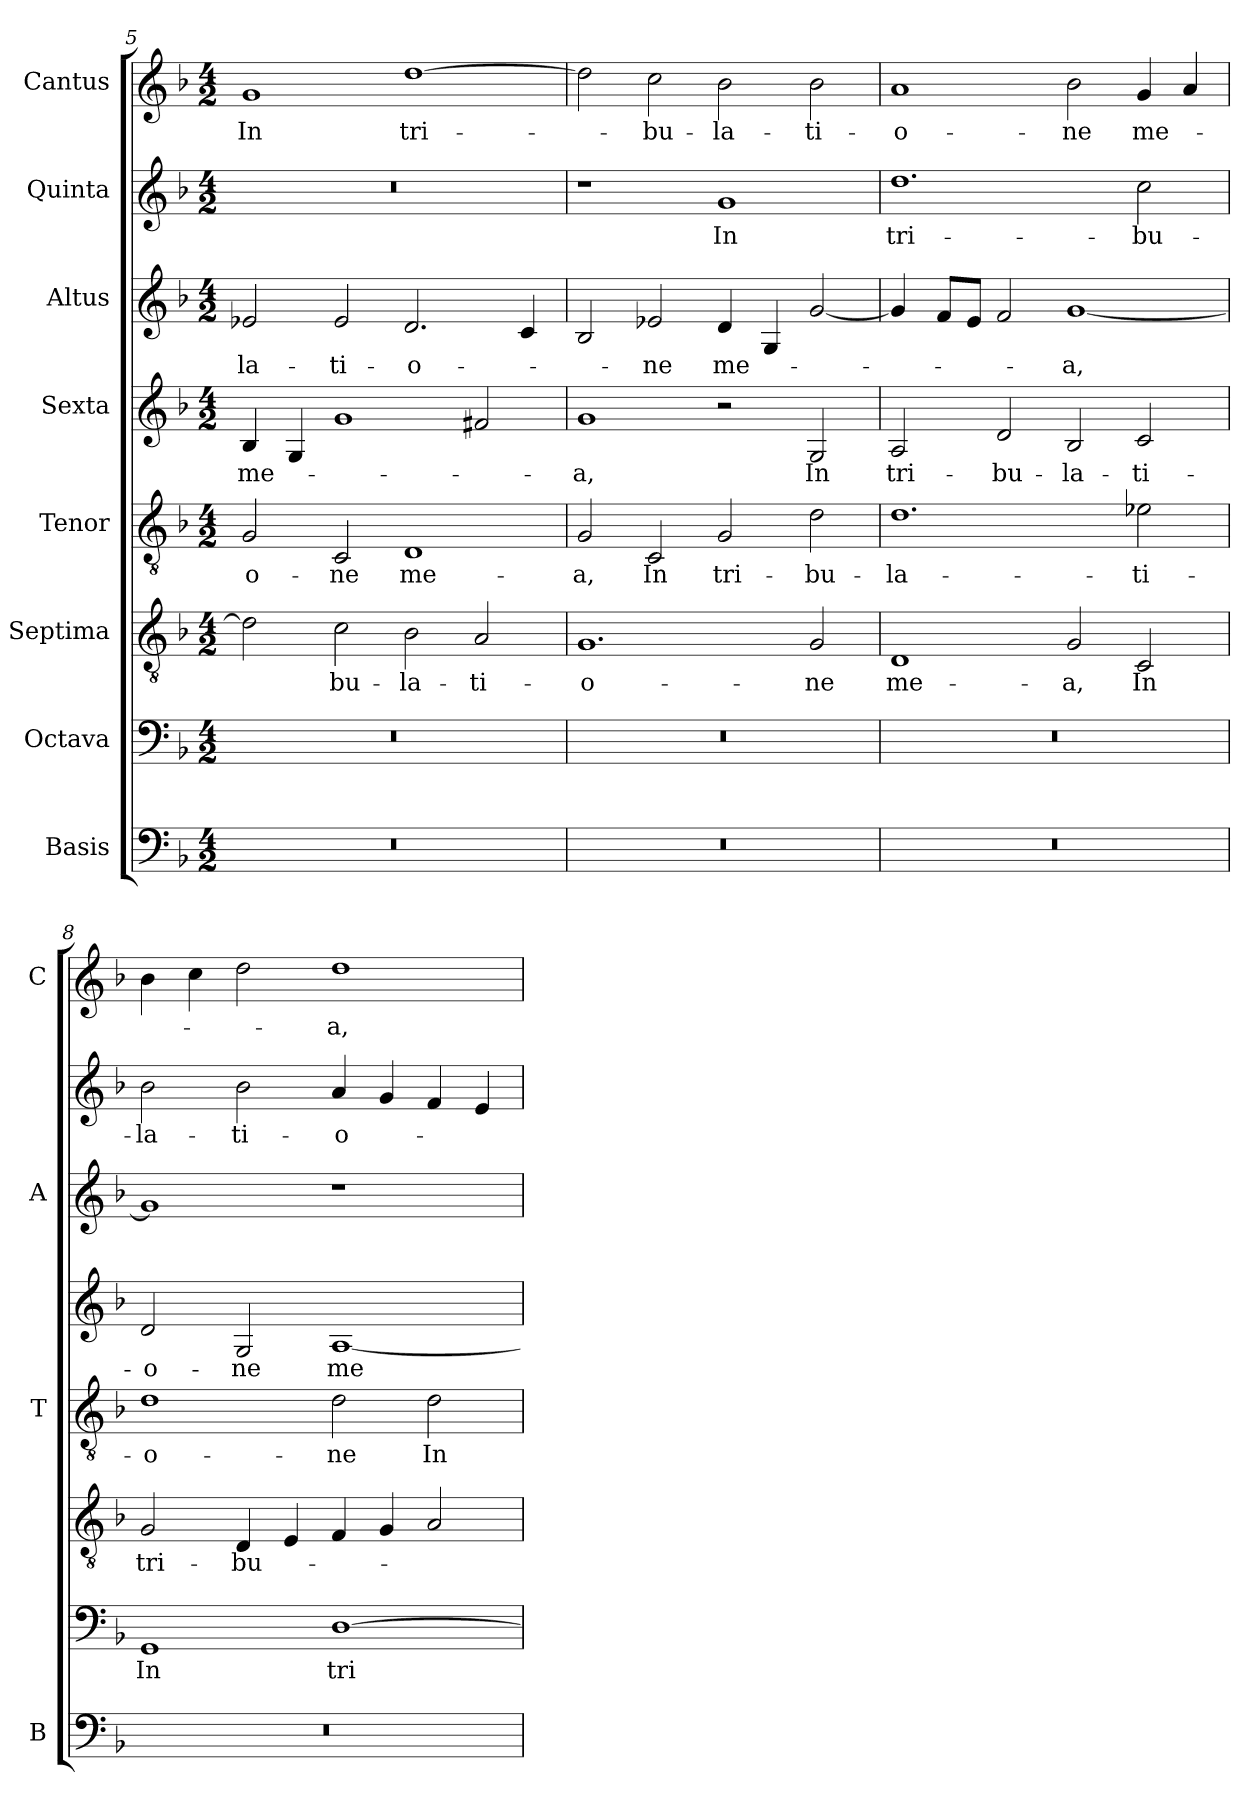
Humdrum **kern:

**kern	**kern	**text	**kern	**text	**kern	**text	**kern	**text	**kern	**text	**kern	**text	**kern	**text
*part8	*part7	*part7	*part6	*part6	*part5	*part5	*part4	*part4	*part3	*part3	*part2	*part2	*part1	*part1
*staff8	*staff7	*staff7	*staff6	*staff6	*staff5	*staff5	*staff4	*staff4	*staff3	*staff3	*staff2	*staff2	*staff1	*staff1
*I"Basis	*I"Octava	*	*I"Septima	*	*I"Tenor	*	*I"Sexta	*	*I"Altus	*	*I"Quinta	*	*I"Cantus	*
*I'B	*	*	*	*	*I'T	*	*	*	*I'A	*	*	*	*I'C	*
*clefF4	*clefF4	*	*clefGv2	*	*clefGv2	*	*clefG2	*	*clefG2	*	*clefG2	*	*clefG2	*
*k[b-]	*k[b-]	*	*k[b-]	*	*k[b-]	*	*k[b-]	*	*k[b-]	*	*k[b-]	*	*k[b-]	*
*F:	*F:	*	*F:	*	*F:	*	*F:	*	*F:	*	*F:	*	*F:	*
*M4/2	*M4/2	*	*M4/2	*	*M4/2	*	*M4/2	*	*M4/2	*	*M4/2	*	*M4/2	*
=5	=5	=5	=5	=5	=5	=5	=5	=5	=5	=5	=5	=5	=5	=5
!	!	!	!	!	!	!LO:LY:b	!	!LO:LY:b	!	!LO:LY:b	!	!	!	!LO:LY:b
0r	0r	.	2d\]	.	2G/	-o-	4B-/	me-	2e-X/	-la-	0r	.	1g	In
.	.	.	.	.	.	.	4G/	.	.	.	.	.	.	.
!	!	!	!	!LO:LY:b	!	!LO:LY:b	!	!	!	!LO:LY:b	!	!	!	!
.	.	.	2c\	-bu-	2C/	-ne	1g	.	2e-/	-ti-	.	.	.	.
!	!	!	!	!LO:LY:b	!	!LO:LY:b	!	!	!	!LO:LY:b	!	!	!	!LO:LY:b
.	.	.	2B-\	-la-	1D	me-	.	.	2.d/	-o-	.	.	[1dd	tri-
!	!	!	!	!LO:LY:b	!	!	!	!	!	!	!	!	!	!
.	.	.	2A/	-ti-	.	.	2f#X/	.	.	.	.	.	.	.
.	.	.	.	.	.	.	.	.	4c/	.	.	.	.	.
!!LO:PB:g=z
=6	=6	=6	=6	=6	=6	=6	=6	=6	=6	=6	=6	=6	=6	=6
!	!	!	!	!LO:LY:b	!	!LO:LY:b	!	!LO:LY:b	!	!	!	!	!	!
0r	0r	.	1.G	-o-	2G/	-a,	1g	-a,	2B-/	.	1r	.	2dd\]	.
!	!	!	!	!	!	!LO:LY:b	!	!	!	!LO:LY:b	!	!	!	!LO:LY:b
.	.	.	.	.	2C/	In	.	.	2e-X/	-ne	.	.	2cc\	-bu-
!	!	!	!	!	!	!LO:LY:b	!	!	!	!LO:LY:b	!	!LO:LY:b	!	!LO:LY:b
.	.	.	.	.	2G/	tri-	2r	.	4d/	me-	1g	In	2b-\	-la-
.	.	.	.	.	.	.	.	.	4G/	.	.	.	.	.
!	!	!	!	!LO:LY:b	!	!LO:LY:b	!	!LO:LY:b	!	!	!	!	!	!LO:LY:b
.	.	.	2G/	-ne	2d\	-bu-	2G/	In	[2g/	.	.	.	2b-\	-ti-
=7	=7	=7	=7	=7	=7	=7	=7	=7	=7	=7	=7	=7	=7	=7
!	!	!	!	!LO:LY:b	!	!LO:LY:b	!	!LO:LY:b	!	!	!	!LO:LY:b	!	!LO:LY:b
0r	0r	.	1D	me-	1.d	-la-	2A/	tri-	4g/]	.	1.dd	tri-	1a	-o-
.	.	.	.	.	.	.	.	.	8f/L	.	.	.	.	.
.	.	.	.	.	.	.	.	.	8e/J	.	.	.	.	.
!	!	!	!	!	!	!	!	!LO:LY:b	!	!	!	!	!	!
.	.	.	.	.	.	.	2d/	-bu-	2f/	.	.	.	.	.
!	!	!	!	!LO:LY:b	!	!	!	!LO:LY:b	!	!LO:LY:b	!	!	!	!LO:LY:b
.	.	.	2G/	-a,	.	.	2B-/	-la-	[1g	-a,	.	.	2b-\	-ne
!	!	!	!	!LO:LY:b	!	!LO:LY:b	!	!LO:LY:b	!	!	!	!LO:LY:b	!	!LO:LY:b
.	.	.	2C/	In	2e-X\	-ti-	2c/	-ti-	.	.	2cc\	-bu-	4g/	me-
.	.	.	.	.	.	.	.	.	.	.	.	.	4a/	.
=8	=8	=8	=8	=8	=8	=8	=8	=8	=8	=8	=8	=8	=8	=8
!	!	!LO:LY:b	!	!LO:LY:b	!	!LO:LY:b	!	!LO:LY:b	!	!	!	!LO:LY:b	!	!
0r	1GG	In	2G/	tri-	1d	-o-	2d/	-o-	1g]	.	2b-\	-la-	4b-\	.
.	.	.	.	.	.	.	.	.	.	.	.	.	4cc\	.
!	!	!	!	!LO:LY:b	!	!	!	!LO:LY:b	!	!	!	!LO:LY:b	!	!
.	.	.	4D/	-bu-	.	.	2G/	-ne	.	.	2b-\	-ti-	2dd\	.
.	.	.	4E/	.	.	.	.	.	.	.	.	.	.	.
!	!	!LO:LY:b	!	!	!	!LO:LY:b	!	!LO:LY:b	!	!	!	!LO:LY:b	!	!LO:LY:b
.	[1D	tri-	4F/	.	2d\	-ne	[1A	me-	1r	.	4a/	-o-	1dd	-a,
.	.	.	4G/	.	.	.	.	.	.	.	4g/	.	.	.
!	!	!	!	!	!	!LO:LY:b	!	!	!	!	!	!	!	!
.	.	.	2A/	.	2d\	In	.	.	.	.	4f/	.	.	.
.	.	.	.	.	.	.	.	.	.	.	4e/	.	.	.
=	=	=	=	=	=	=	=	=	=	=	=	=	=	=
*-	*-	*-	*-	*-	*-	*-	*-	*-	*-	*-	*-	*-	*-	*-
